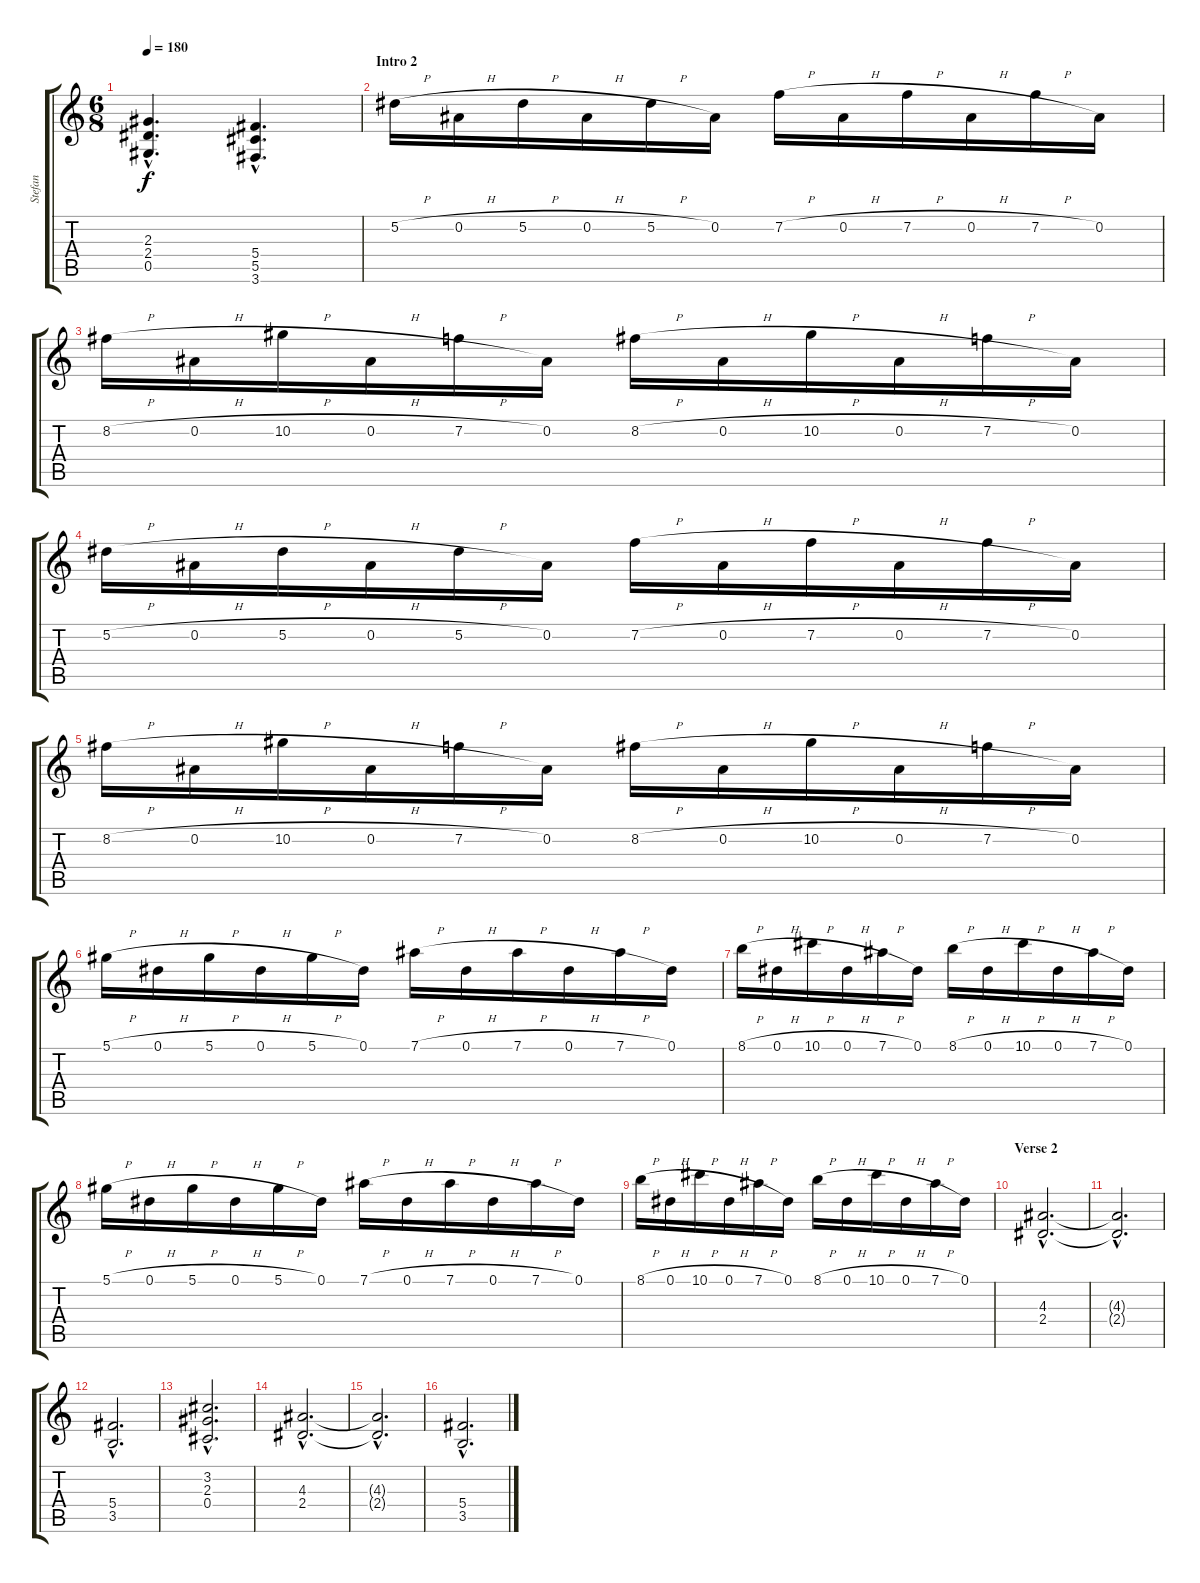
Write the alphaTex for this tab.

\track ("Stefan" "Stefan") {instrument distortionguitar}
\staff {score tabs}
\tuning (Eb4 Bb3 Gb3 Db3 Ab2 Eb2) {hide}
\ts (6 8)
\tempo 180
\clef g2
\ks c
(2.3{hac} 2.4{hac} 0.5{hac}).4{d dy f} (5.4{hac} 5.5{hac} 3.6{hac}).4{d} |
\section ("" "Intro 2")
5.2{h}.16 0.2{h}.16 5.2{h}.16 0.2{h}.16 5.2{h}.16 0.2.16 7.2{h}.16 0.2{h}.16 7.2{h}.16 0.2{h}.16 7.2{h}.16 0.2.16 |
8.2{h}.16 0.2{h}.16 10.2{h}.16 0.2{h}.16 7.2{h}.16 0.2.16 8.2{h}.16 0.2{h}.16 10.2{h}.16 0.2{h}.16 7.2{h}.16 0.2.16 |
5.2{h}.16 0.2{h}.16 5.2{h}.16 0.2{h}.16 5.2{h}.16 0.2.16 7.2{h}.16 0.2{h}.16 7.2{h}.16 0.2{h}.16 7.2{h}.16 0.2.16 |
8.2{h}.16 0.2{h}.16 10.2{h}.16 0.2{h}.16 7.2{h}.16 0.2.16 8.2{h}.16 0.2{h}.16 10.2{h}.16 0.2{h}.16 7.2{h}.16 0.2.16 |
5.1{h}.16 0.1{h}.16 5.1{h}.16 0.1{h}.16 5.1{h}.16 0.1.16 7.1{h}.16 0.1{h}.16 7.1{h}.16 0.1{h}.16 7.1{h}.16 0.1.16 |
8.1{h}.16 0.1{h}.16 10.1{h}.16 0.1{h}.16 7.1{h}.16 0.1.16 8.1{h}.16 0.1{h}.16 10.1{h}.16 0.1{h}.16 7.1{h}.16 0.1.16 |
5.1{h}.16 0.1{h}.16 5.1{h}.16 0.1{h}.16 5.1{h}.16 0.1.16 7.1{h}.16 0.1{h}.16 7.1{h}.16 0.1{h}.16 7.1{h}.16 0.1.16 |
8.1{h}.16 0.1{h}.16 10.1{h}.16 0.1{h}.16 7.1{h}.16 0.1.16 8.1{h}.16 0.1{h}.16 10.1{h}.16 0.1{h}.16 7.1{h}.16 0.1.16 |
\section ("" "Verse 2")
(4.3{hac} 2.4{hac}).2{d} |
(4.3{hac t} 2.4{hac t}).2{d} |
(5.4{hac} 3.5{hac}).2{d} |
(3.2{hac} 2.3{hac} 0.4{hac}).2{d} |
(4.3{hac} 2.4{hac}).2{d} |
(4.3{hac t} 2.4{hac t}).2{d} |
(5.4{hac} 3.5{hac}).2{d}
